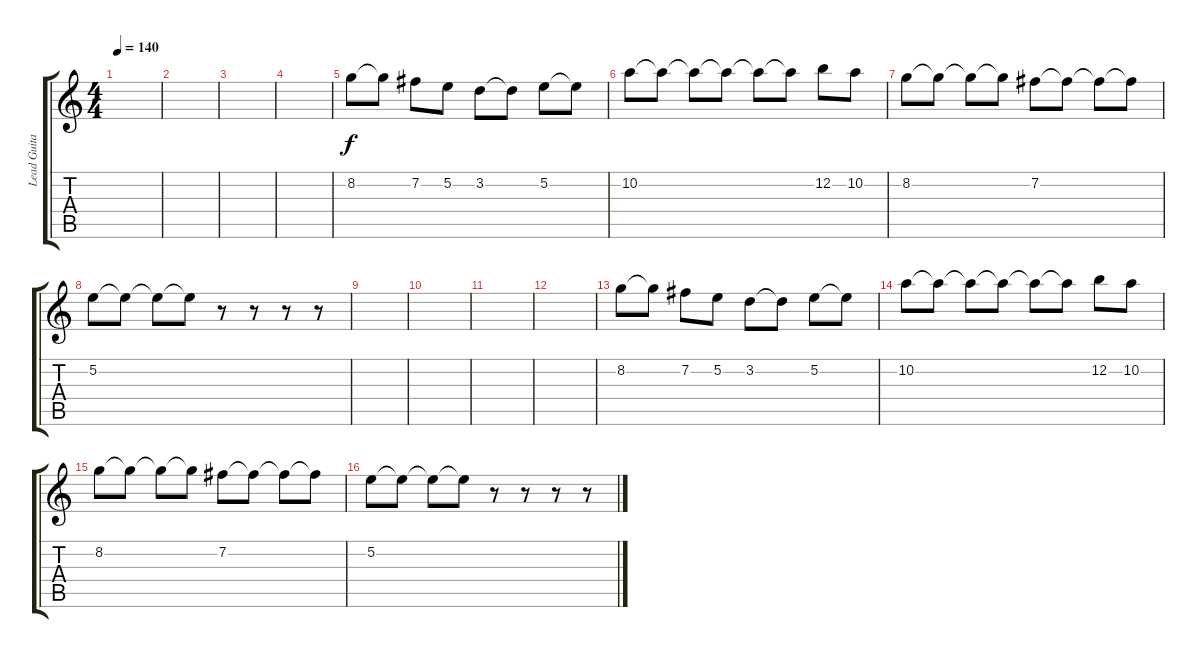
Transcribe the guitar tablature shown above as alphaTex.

\track ("Lead Guitar" "Lead Guita") {instrument distortionguitar}
\staff {score tabs}
\tuning (E4 B3 G3 D3 A2 E2) {hide}
\ts (4 4)
\tempo 140
\clef g2
\ks c
|
|
|
|
8.2.8 8.2{t}.8 7.2.8 5.2.8 3.2.8 3.2{t}.8 5.2.8 5.2{t}.8 |
10.2.8 10.2{t}.8 10.2{t}.8 10.2{t}.8 10.2{t}.8 10.2{t}.8 12.2.8 10.2.8 |
8.2.8 8.2{t}.8 8.2{t}.8 8.2{t}.8 7.2.8 7.2{t}.8 7.2{t}.8 7.2{t}.8 |
5.2.8 5.2{t}.8 5.2{t}.8 5.2{t}.8 r.8 r.8 r.8 r.8 |
|
|
|
|
8.2.8 8.2{t}.8 7.2.8 5.2.8 3.2.8 3.2{t}.8 5.2.8 5.2{t}.8 |
10.2.8 10.2{t}.8 10.2{t}.8 10.2{t}.8 10.2{t}.8 10.2{t}.8 12.2.8 10.2.8 |
8.2.8 8.2{t}.8 8.2{t}.8 8.2{t}.8 7.2.8 7.2{t}.8 7.2{t}.8 7.2{t}.8 |
5.2.8 5.2{t}.8 5.2{t}.8 5.2{t}.8 r.8 r.8 r.8 r.8
